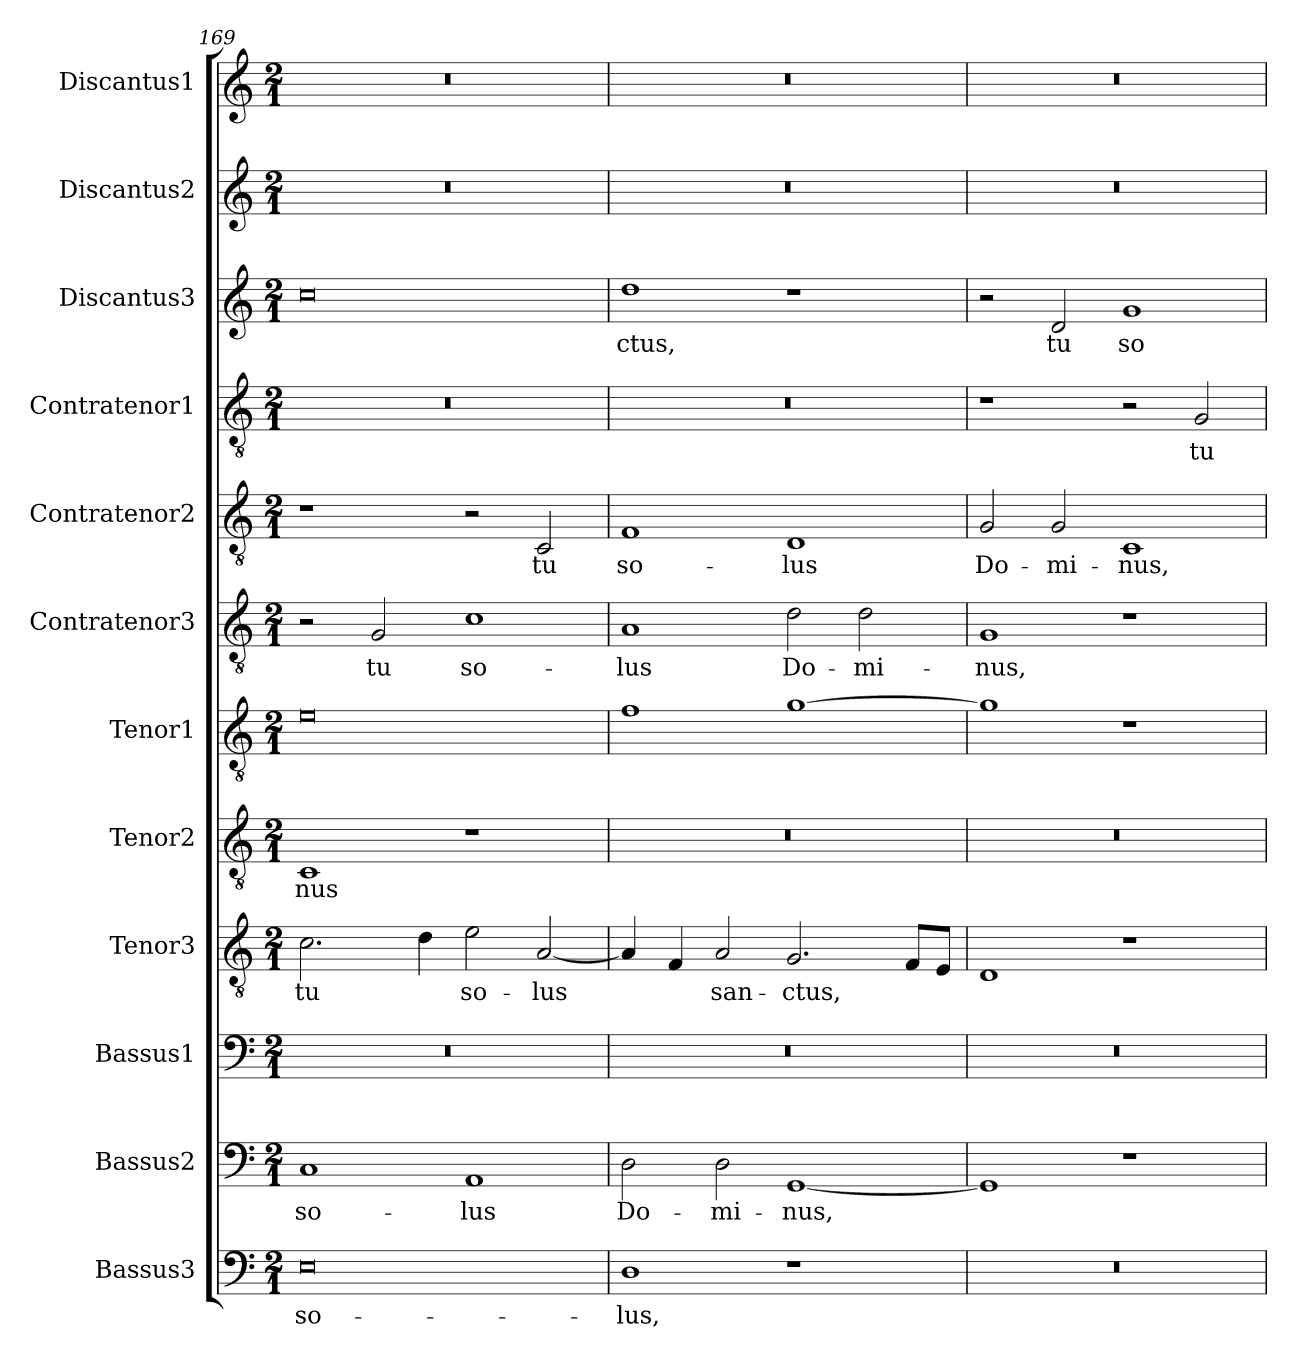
**kern	**text	**kern	**text	**kern	**kern	**text	**kern	**text	**kern	**kern	**text	**kern	**text	**kern	**text	**kern	**text	**kern	**kern
*part12	*part12	*part11	*part11	*part10	*part9	*part9	*part8	*part8	*part7	*part6	*part6	*part5	*part5	*part4	*part4	*part3	*part3	*part2	*part1
*staff12	*staff12	*staff11	*staff11	*staff10	*staff9	*staff9	*staff8	*staff8	*staff7	*staff6	*staff6	*staff5	*staff5	*staff4	*staff4	*staff3	*staff3	*staff2	*staff1
*I"Bassus3	*	*I"Bassus2	*	*I"Bassus1	*I"Tenor3	*	*I"Tenor2	*	*I"Tenor1	*I"Contratenor3	*	*I"Contratenor2	*	*I"Contratenor1	*	*I"Discantus3	*	*I"Discantus2	*I"Discantus1
*I'B3	*	*I'B2	*	*I'B1	*I'T3	*	*I'T2	*	*I'T1	*I'Ct3	*	*I'Ct2	*	*I'Ct1	*	*I'D3	*	*I'D2	*I'D1
*clefF4	*	*clefF4	*	*clefF4	*clefGv2	*	*clefGv2	*	*clefGv2	*clefGv2	*	*clefGv2	*	*clefGv2	*	*clefG2	*	*clefG2	*clefG2
*k[]	*	*k[]	*	*k[]	*k[]	*	*k[]	*	*k[]	*k[]	*	*k[]	*	*k[]	*	*k[]	*	*k[]	*k[]
*M2/1	*	*M2/1	*	*M2/1	*M2/1	*	*M2/1	*	*M2/1	*M2/1	*	*M2/1	*	*M2/1	*	*M2/1	*	*M2/1	*M2/1
=169	=169	=169	=169	=169	=169	=169	=169	=169	=169	=169	=169	=169	=169	=169	=169	=169	=169	=169	=169
0E\	so-	1C/	so-	0r	2.c\	tu	1C/	-nus	0e\	2r	.	1r	.	0r	.	0cc\	.	0r	0r
.	.	.	.	.	.	.	.	.	.	2G/	tu	.	.	.	.	.	.	.	.
.	.	.	.	.	4d\	.	.	.	.	.	.	.	.	.	.	.	.	.	.
.	.	1AA/	-lus	.	2e\	so-	1r	.	.	1c\	so-	2r	.	.	.	.	.	.	.
.	.	.	.	.	[2A/	-lus	.	.	.	.	.	2C/	tu	.	.	.	.	.	.
=170	=170	=170	=170	=170	=170	=170	=170	=170	=170	=170	=170	=170	=170	=170	=170	=170	=170	=170	=170
1D\	-lus,	2D\	Do-	0r	4A/]	.	0r	.	1f\	1A/	-lus	1F/	so-	0r	.	1dd\	-ctus,	0r	0r
.	.	.	.	.	4F/	.	.	.	.	.	.	.	.	.	.	.	.	.	.
.	.	2D\	-mi-	.	2A/	san-	.	.	.	.	.	.	.	.	.	.	.	.	.
1r	.	[1GG/	-nus,	.	2.G/	-ctus,	.	.	[1g\	2d\	Do-	1D/	-lus	.	.	1r	.	.	.
.	.	.	.	.	.	.	.	.	.	2d\	-mi-	.	.	.	.	.	.	.	.
.	.	.	.	.	8F/L	.	.	.	.	.	.	.	.	.	.	.	.	.	.
.	.	.	.	.	8E/J	.	.	.	.	.	.	.	.	.	.	.	.	.	.
=171	=171	=171	=171	=171	=171	=171	=171	=171	=171	=171	=171	=171	=171	=171	=171	=171	=171	=171	=171
0r	.	1GG/]	.	0r	1D/	.	0r	.	1g\]	1G/	-nus,	2G/	Do-	1r	.	2r	.	0r	0r
.	.	.	.	.	.	.	.	.	.	.	.	2G/	-mi-	.	.	2d/	tu	.	.
.	.	1r	.	.	1r	.	.	.	1r	1r	.	1C/	-nus,	2r	.	1g/	so-	.	.
.	.	.	.	.	.	.	.	.	.	.	.	.	.	2G/	tu	.	.	.	.
=	=	=	=	=	=	=	=	=	=	=	=	=	=	=	=	=	=	=	=
*-	*-	*-	*-	*-	*-	*-	*-	*-	*-	*-	*-	*-	*-	*-	*-	*-	*-	*-	*-
